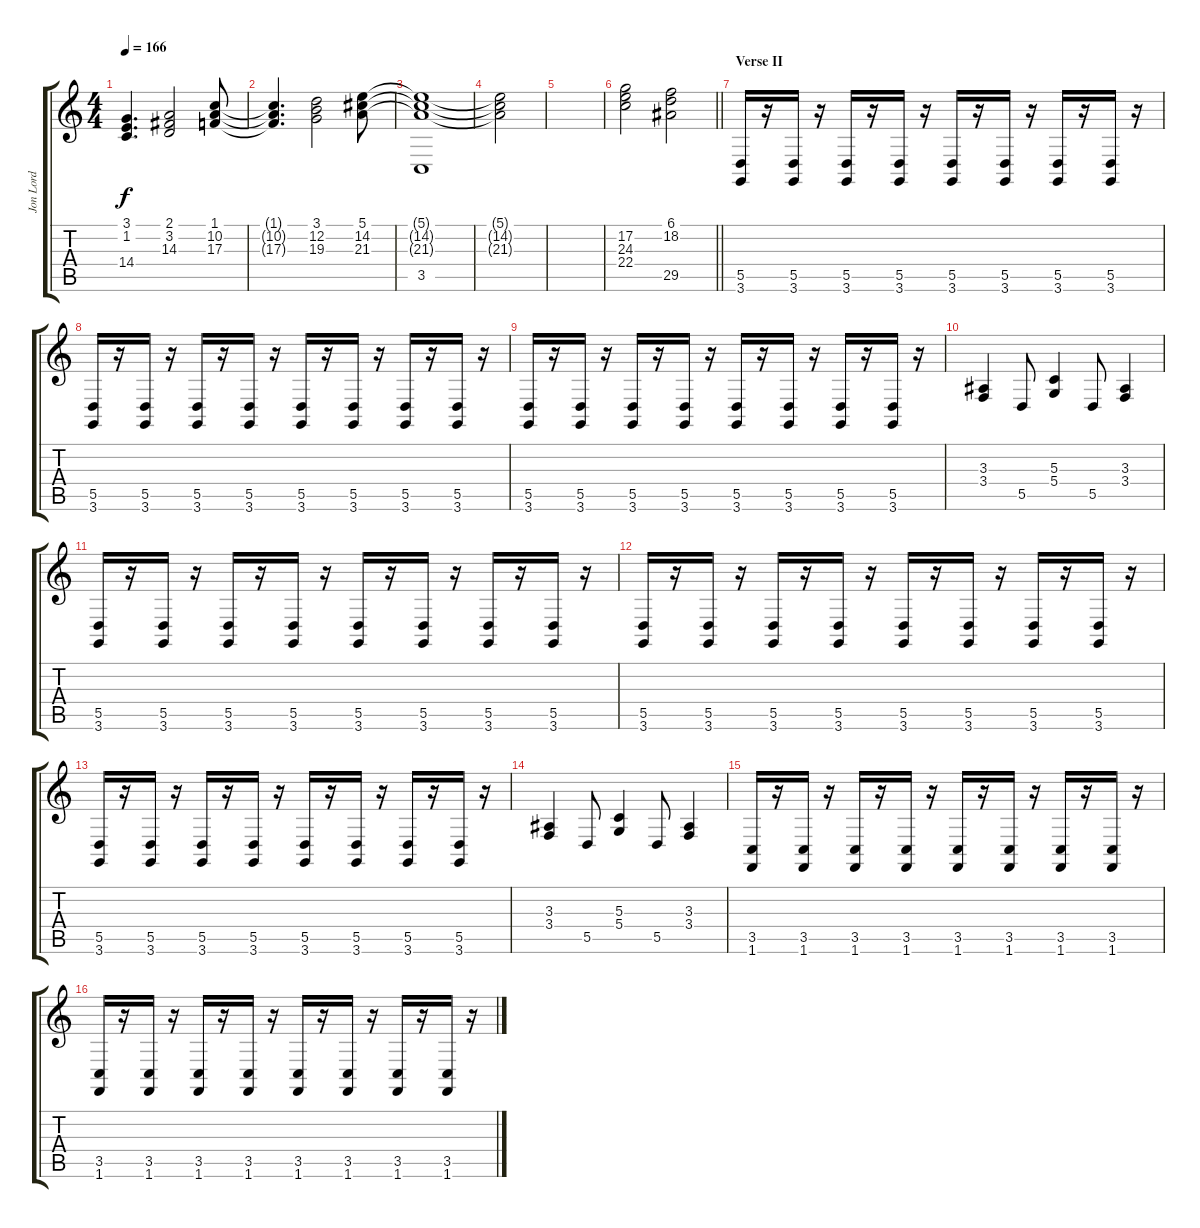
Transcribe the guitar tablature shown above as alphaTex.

\track ("Jon Lord" "Jon Lord") {instrument rockorgan}
\staff {score tabs}
\tuning (E4 B3 G3 D3 A2 E2) {hide}
\ts (4 4)
\tempo 166
\clef g2
\ks c
(3.1{t} 1.2{t} 14.4{t}).4{d dy f} (2.1 3.2 14.3).2 (1.1 10.2 17.3).8 |
(1.1{t} 10.2{t} 17.3{t}).4{d} (3.1 12.2 19.3).2 (5.1 14.2 21.3).8 |
(5.1{t} 14.2{t} 21.3{t} 3.5{t}).1 |
(5.1{t} 14.2{t} 21.3{t}).2 |
|
\barLineRight lightlight
(17.2 24.3 22.4).2 (6.1 18.2 29.5).2 |
\section ("" "Verse II")
(5.5 3.6).16 r.16 (5.5 3.6).16 r.16 (5.5 3.6).16 r.16 (5.5 3.6).16 r.16 (5.5 3.6).16 r.16 (5.5 3.6).16 r.16 (5.5 3.6).16 r.16 (5.5 3.6).16 r.16 |
(5.5 3.6).16 r.16 (5.5 3.6).16 r.16 (5.5 3.6).16 r.16 (5.5 3.6).16 r.16 (5.5 3.6).16 r.16 (5.5 3.6).16 r.16 (5.5 3.6).16 r.16 (5.5 3.6).16 r.16 |
(5.5 3.6).16 r.16 (5.5 3.6).16 r.16 (5.5 3.6).16 r.16 (5.5 3.6).16 r.16 (5.5 3.6).16 r.16 (5.5 3.6).16 r.16 (5.5 3.6).16 r.16 (5.5 3.6).16 r.16 |
(3.3 3.4).4 5.5.8 (5.3 5.4).4 5.5.8 (3.3 3.4).4 |
(5.5 3.6).16 r.16 (5.5 3.6).16 r.16 (5.5 3.6).16 r.16 (5.5 3.6).16 r.16 (5.5 3.6).16 r.16 (5.5 3.6).16 r.16 (5.5 3.6).16 r.16 (5.5 3.6).16 r.16 |
(5.5 3.6).16 r.16 (5.5 3.6).16 r.16 (5.5 3.6).16 r.16 (5.5 3.6).16 r.16 (5.5 3.6).16 r.16 (5.5 3.6).16 r.16 (5.5 3.6).16 r.16 (5.5 3.6).16 r.16 |
(5.5 3.6).16 r.16 (5.5 3.6).16 r.16 (5.5 3.6).16 r.16 (5.5 3.6).16 r.16 (5.5 3.6).16 r.16 (5.5 3.6).16 r.16 (5.5 3.6).16 r.16 (5.5 3.6).16 r.16 |
(3.3 3.4).4 5.5.8 (5.3 5.4).4 5.5.8 (3.3 3.4).4 |
(3.5 1.6).16 r.16 (3.5 1.6).16 r.16 (3.5 1.6).16 r.16 (3.5 1.6).16 r.16 (3.5 1.6).16 r.16 (3.5 1.6).16 r.16 (3.5 1.6).16 r.16 (3.5 1.6).16 r.16 |
(3.5 1.6).16 r.16 (3.5 1.6).16 r.16 (3.5 1.6).16 r.16 (3.5 1.6).16 r.16 (3.5 1.6).16 r.16 (3.5 1.6).16 r.16 (3.5 1.6).16 r.16 (3.5 1.6).16 r.16
